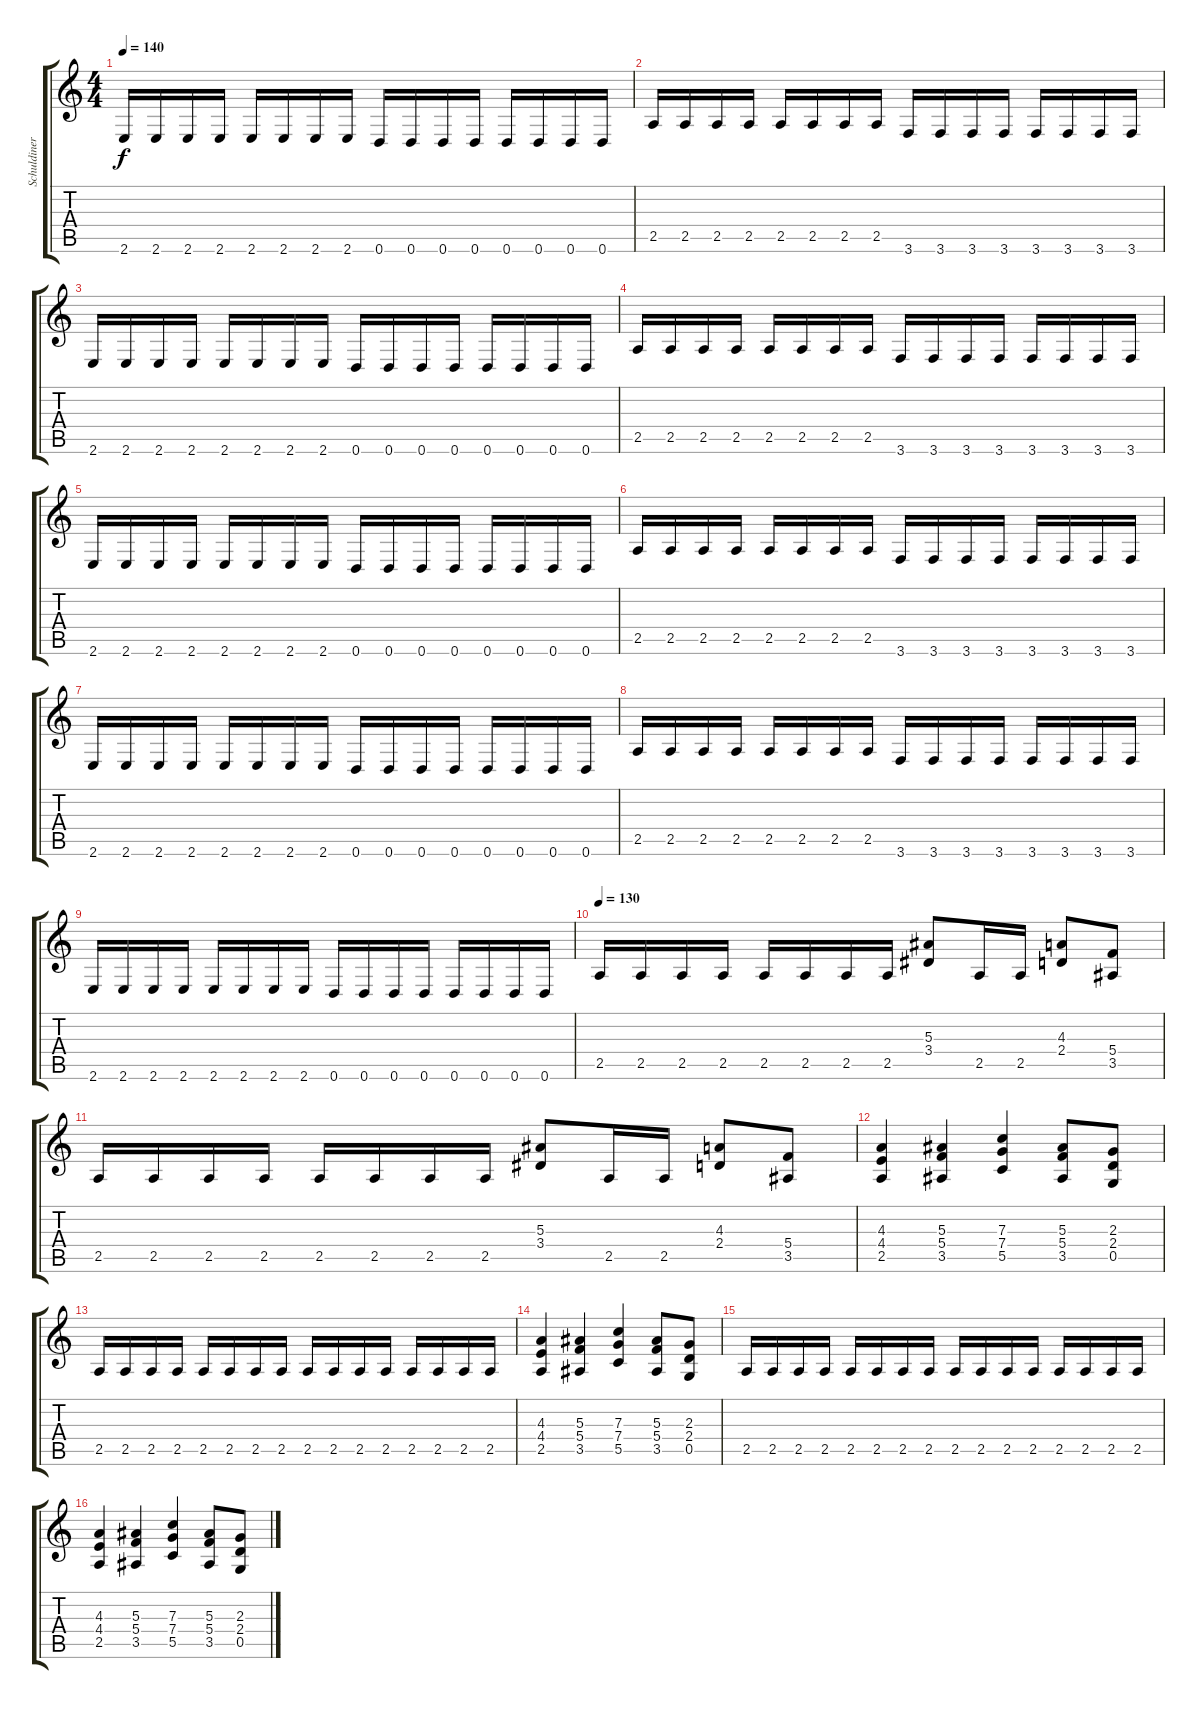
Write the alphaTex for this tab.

\track ("Schuldiner" "Schuldiner") {instrument distortionguitar}
\staff {score tabs}
\tuning (D4 A3 F3 C3 G2 D2) {hide}
\ts (4 4)
\tempo 140
\clef g2
\ks c
2.6.16{dy f} 2.6.16 2.6.16 2.6.16 2.6.16 2.6.16 2.6.16 2.6.16 0.6.16 0.6.16 0.6.16 0.6.16 0.6.16 0.6.16 0.6.16 0.6.16 |
2.5.16 2.5.16 2.5.16 2.5.16 2.5.16 2.5.16 2.5.16 2.5.16 3.6.16 3.6.16 3.6.16 3.6.16 3.6.16 3.6.16 3.6.16 3.6.16 |
2.6.16 2.6.16 2.6.16 2.6.16 2.6.16 2.6.16 2.6.16 2.6.16 0.6.16 0.6.16 0.6.16 0.6.16 0.6.16 0.6.16 0.6.16 0.6.16 |
2.5.16 2.5.16 2.5.16 2.5.16 2.5.16 2.5.16 2.5.16 2.5.16 3.6.16 3.6.16 3.6.16 3.6.16 3.6.16 3.6.16 3.6.16 3.6.16 |
2.6.16 2.6.16 2.6.16 2.6.16 2.6.16 2.6.16 2.6.16 2.6.16 0.6.16 0.6.16 0.6.16 0.6.16 0.6.16 0.6.16 0.6.16 0.6.16 |
2.5.16 2.5.16 2.5.16 2.5.16 2.5.16 2.5.16 2.5.16 2.5.16 3.6.16 3.6.16 3.6.16 3.6.16 3.6.16 3.6.16 3.6.16 3.6.16 |
2.6.16 2.6.16 2.6.16 2.6.16 2.6.16 2.6.16 2.6.16 2.6.16 0.6.16 0.6.16 0.6.16 0.6.16 0.6.16 0.6.16 0.6.16 0.6.16 |
2.5.16 2.5.16 2.5.16 2.5.16 2.5.16 2.5.16 2.5.16 2.5.16 3.6.16 3.6.16 3.6.16 3.6.16 3.6.16 3.6.16 3.6.16 3.6.16 |
2.6.16 2.6.16 2.6.16 2.6.16 2.6.16 2.6.16 2.6.16 2.6.16 0.6.16 0.6.16 0.6.16 0.6.16 0.6.16 0.6.16 0.6.16 0.6.16 |
\tempo 130
2.5.16 2.5.16 2.5.16 2.5.16 2.5.16 2.5.16 2.5.16 2.5.16 (5.3 3.4).8 2.5.16 2.5.16 (4.3 2.4).8 (5.4 3.5).8 |
2.5.16 2.5.16 2.5.16 2.5.16 2.5.16 2.5.16 2.5.16 2.5.16 (5.3 3.4).8 2.5.16 2.5.16 (4.3 2.4).8 (5.4 3.5).8 |
(4.3 4.4 2.5).4 (5.3 5.4 3.5).4 (7.3 7.4 5.5).4 (5.3 5.4 3.5).8 (2.3 2.4 0.5).8 |
2.5.16 2.5.16 2.5.16 2.5.16 2.5.16 2.5.16 2.5.16 2.5.16 2.5.16 2.5.16 2.5.16 2.5.16 2.5.16 2.5.16 2.5.16 2.5.16 |
(4.3 4.4 2.5).4 (5.3 5.4 3.5).4 (7.3 7.4 5.5).4 (5.3 5.4 3.5).8 (2.3 2.4 0.5).8 |
2.5.16 2.5.16 2.5.16 2.5.16 2.5.16 2.5.16 2.5.16 2.5.16 2.5.16 2.5.16 2.5.16 2.5.16 2.5.16 2.5.16 2.5.16 2.5.16 |
(4.3 4.4 2.5).4 (5.3 5.4 3.5).4 (7.3 7.4 5.5).4 (5.3 5.4 3.5).8 (2.3 2.4 0.5).8
